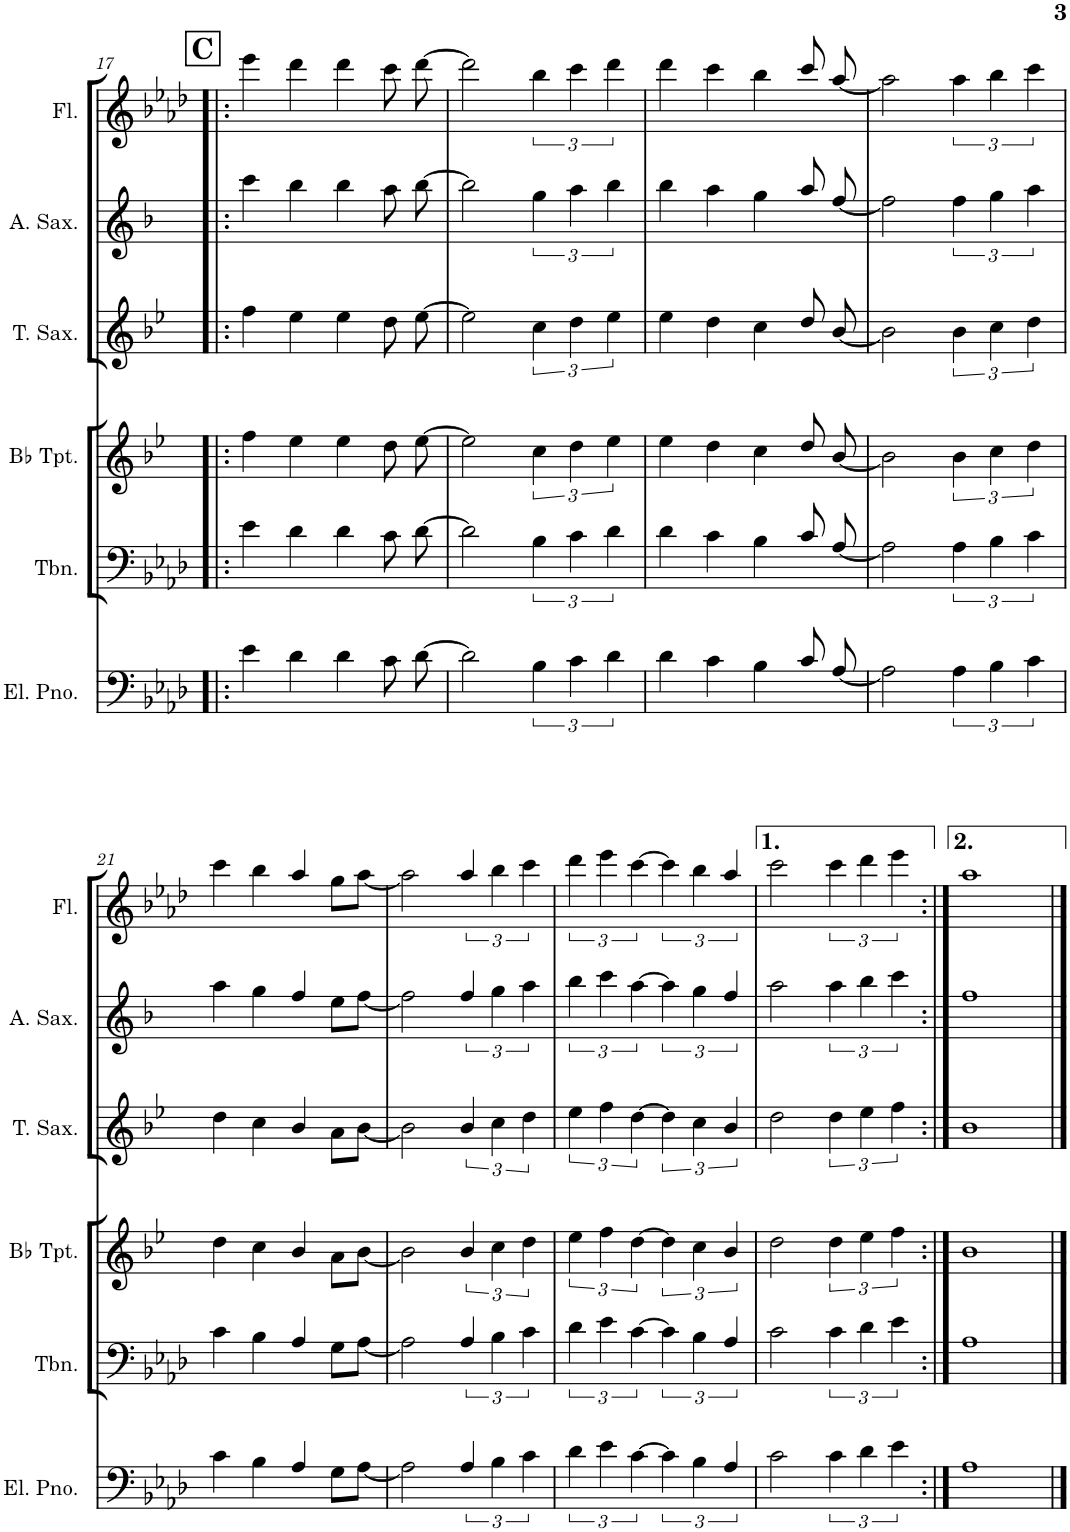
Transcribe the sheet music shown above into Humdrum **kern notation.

**kern	**kern	**kern	**kern	**kern	**kern
*part6	*part5	*part4	*part3	*part2	*part1
*staff6	*staff5	*staff4	*staff3	*staff2	*staff1
*I"Electric Piano	*I"Trombone	*I"Bb Trumpet	*I"Tenor Saxophone	*I"Alto Saxophone	*I"Flute
*I'El. Pno.	*I'Tbn.	*I'Bb Tpt.	*I'T. Sax.	*I'A. Sax.	*I'Fl.
!!LO:PB:g=z
*clefF4	*clefF4	*clefG2	*clefG2	*clefG2	*clefG2
*	*	*Trd1c2	*Trd8c14	*Trd5c9	*
*k[b-e-a-d-]	*k[b-e-a-d-]	*k[b-e-]	*k[b-e-]	*k[b-]	*k[b-e-a-d-]
*M4/4	*M4/4	*M4/4	*M4/4	*M4/4	*M4/4
!!LO:REH:place=s1:a:B:cj:fs=14:t=C
=17!|:	=17!|:	=17!|:	=17!|:	=17!|:	=17!|:
4e-\	4e-\	4ff\	4ff\	4ccc\	4eee-\
4d-\	4d-\	4ee-\	4ee-\	4bb-\	4ddd-\
4d-\	4d-\	4ee-\	4ee-\	4bb-\	4ddd-\
8c\	8c\	8dd\	8dd\	8aa\	8ccc\
[>8d-\	[>8d-\	[>8ee-\	[>8ee-\	[>8bb-\	[>8ddd-\
=18	=18	=18	=18	=18	=18
2d-\]	2d-\]	2ee-\]	2ee-\]	2bb-\]	2ddd-\]
6B-\	6B-\	6cc\	6cc\	6gg\	6bb-\
6c\	6c\	6dd\	6dd\	6aa\	6ccc\
6d-\	6d-\	6ee-\	6ee-\	6bb-\	6ddd-\
=19	=19	=19	=19	=19	=19
4d-\	4d-\	4ee-\	4ee-\	4bb-\	4ddd-\
4c\	4c\	4dd\	4dd\	4aa\	4ccc\
4B-\	4B-\	4cc\	4cc\	4gg\	4bb-\
8c/	8c/	8dd/	8dd/	8aa/	8ccc/
[<8A-/	[<8A-/	[<8b-/	[<8b-/	[<8ff/	[<8aa-/
=20	=20	=20	=20	=20	=20
2A-\]	2A-\]	2b-\]	2b-\]	2ff\]	2aa-\]
6A-\	6A-\	6b-\	6b-\	6ff\	6aa-\
6B-\	6B-\	6cc\	6cc\	6gg\	6bb-\
6c\	6c\	6dd\	6dd\	6aa\	6ccc\
!!LO:LB:g=z
=21	=21	=21	=21	=21	=21
4c\	4c\	4dd\	4dd\	4aa\	4ccc\
4B-\	4B-\	4cc\	4cc\	4gg\	4bb-\
4A-/	4A-/	4b-/	4b-/	4ff/	4aa-/
8G\L	8G\L	8a\L	8a\L	8ee\L	8gg\L
[<8A-\J	[<8A-\J	[<8b-\J	[<8b-\J	[<8ff\J	[<8aa-\J
=22	=22	=22	=22	=22	=22
2A-\]	2A-\]	2b-\]	2b-\]	2ff\]	2aa-\]
6A-/	6A-/	6b-/	6b-/	6ff/	6aa-/
6B-\	6B-\	6cc\	6cc\	6gg\	6bb-\
6c\	6c\	6dd\	6dd\	6aa\	6ccc\
=23	=23	=23	=23	=23	=23
6d-\	6d-\	6ee-\	6ee-\	6bb-\	6ddd-\
6e-\	6e-\	6ff\	6ff\	6ccc\	6eee-\
[>6c\	[>6c\	[>6dd\	[>6dd\	[>6aa\	[>6ccc\
6c\]	6c\]	6dd\]	6dd\]	6aa\]	6ccc\]
6B-\	6B-\	6cc\	6cc\	6gg\	6bb-\
6A-/	6A-/	6b-/	6b-/	6ff/	6aa-/
=24	=24	=24	=24	=24	=24
2c\	2c\	2dd\	2dd\	2aa\	2ccc\
6c\	6c\	6dd\	6dd\	6aa\	6ccc\
6d-\	6d-\	6ee-\	6ee-\	6bb-\	6ddd-\
6e-\	6e-\	6ff\	6ff\	6ccc\	6eee-\
=25:|!	=25:|!	=25:|!	=25:|!	=25:|!	=25:|!
1A-	1A-	1b-	1b-	1ff	1aa-
==	==	==	==	==	==
*-	*-	*-	*-	*-	*-
